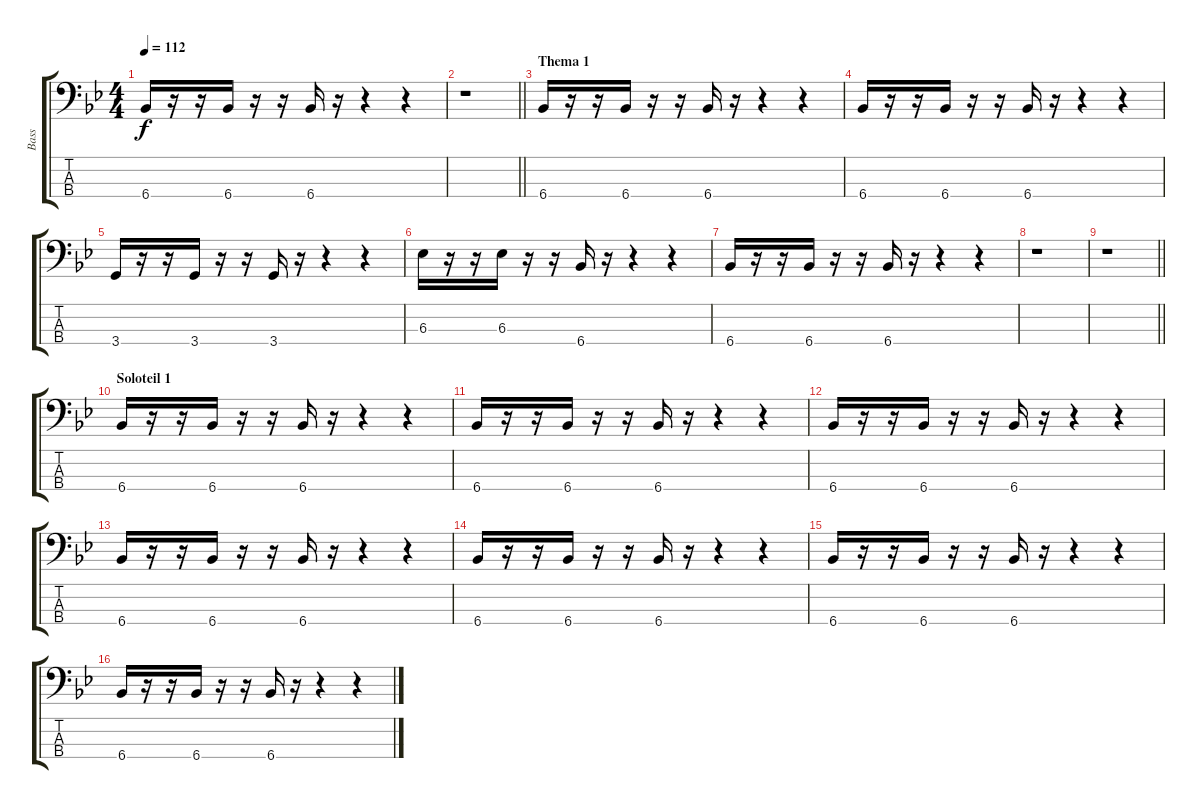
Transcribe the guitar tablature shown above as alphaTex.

\track ("Bass" "Bass") {instrument electricbassfinger}
\staff {score tabs}
\tuning (G2 D2 A1 E1) {hide}
\ts (4 4)
\tempo 112
\clef f4
\ks bb
6.4.16{dy f} r.16 r.16 6.4.16 r.16 r.16 6.4.16 r.16 r.4 r.4 |
\barLineRight lightlight
r.1 |
\section ("" "Thema 1")
6.4.16 r.16 r.16 6.4.16 r.16 r.16 6.4.16 r.16 r.4 r.4 |
6.4.16 r.16 r.16 6.4.16 r.16 r.16 6.4.16 r.16 r.4 r.4 |
3.4.16 r.16 r.16 3.4.16 r.16 r.16 3.4.16 r.16 r.4 r.4 |
6.3.16 r.16 r.16 6.3.16 r.16 r.16 6.4.16 r.16 r.4 r.4 |
6.4.16 r.16 r.16 6.4.16 r.16 r.16 6.4.16 r.16 r.4 r.4 |
r.1 |
\barLineRight lightlight
r.1 |
\section ("" "Soloteil 1")
6.4.16 r.16 r.16 6.4.16 r.16 r.16 6.4.16 r.16 r.4 r.4 |
6.4.16 r.16 r.16 6.4.16 r.16 r.16 6.4.16 r.16 r.4 r.4 |
6.4.16 r.16 r.16 6.4.16 r.16 r.16 6.4.16 r.16 r.4 r.4 |
6.4.16 r.16 r.16 6.4.16 r.16 r.16 6.4.16 r.16 r.4 r.4 |
6.4.16 r.16 r.16 6.4.16 r.16 r.16 6.4.16 r.16 r.4 r.4 |
6.4.16 r.16 r.16 6.4.16 r.16 r.16 6.4.16 r.16 r.4 r.4 |
6.4.16 r.16 r.16 6.4.16 r.16 r.16 6.4.16 r.16 r.4 r.4
